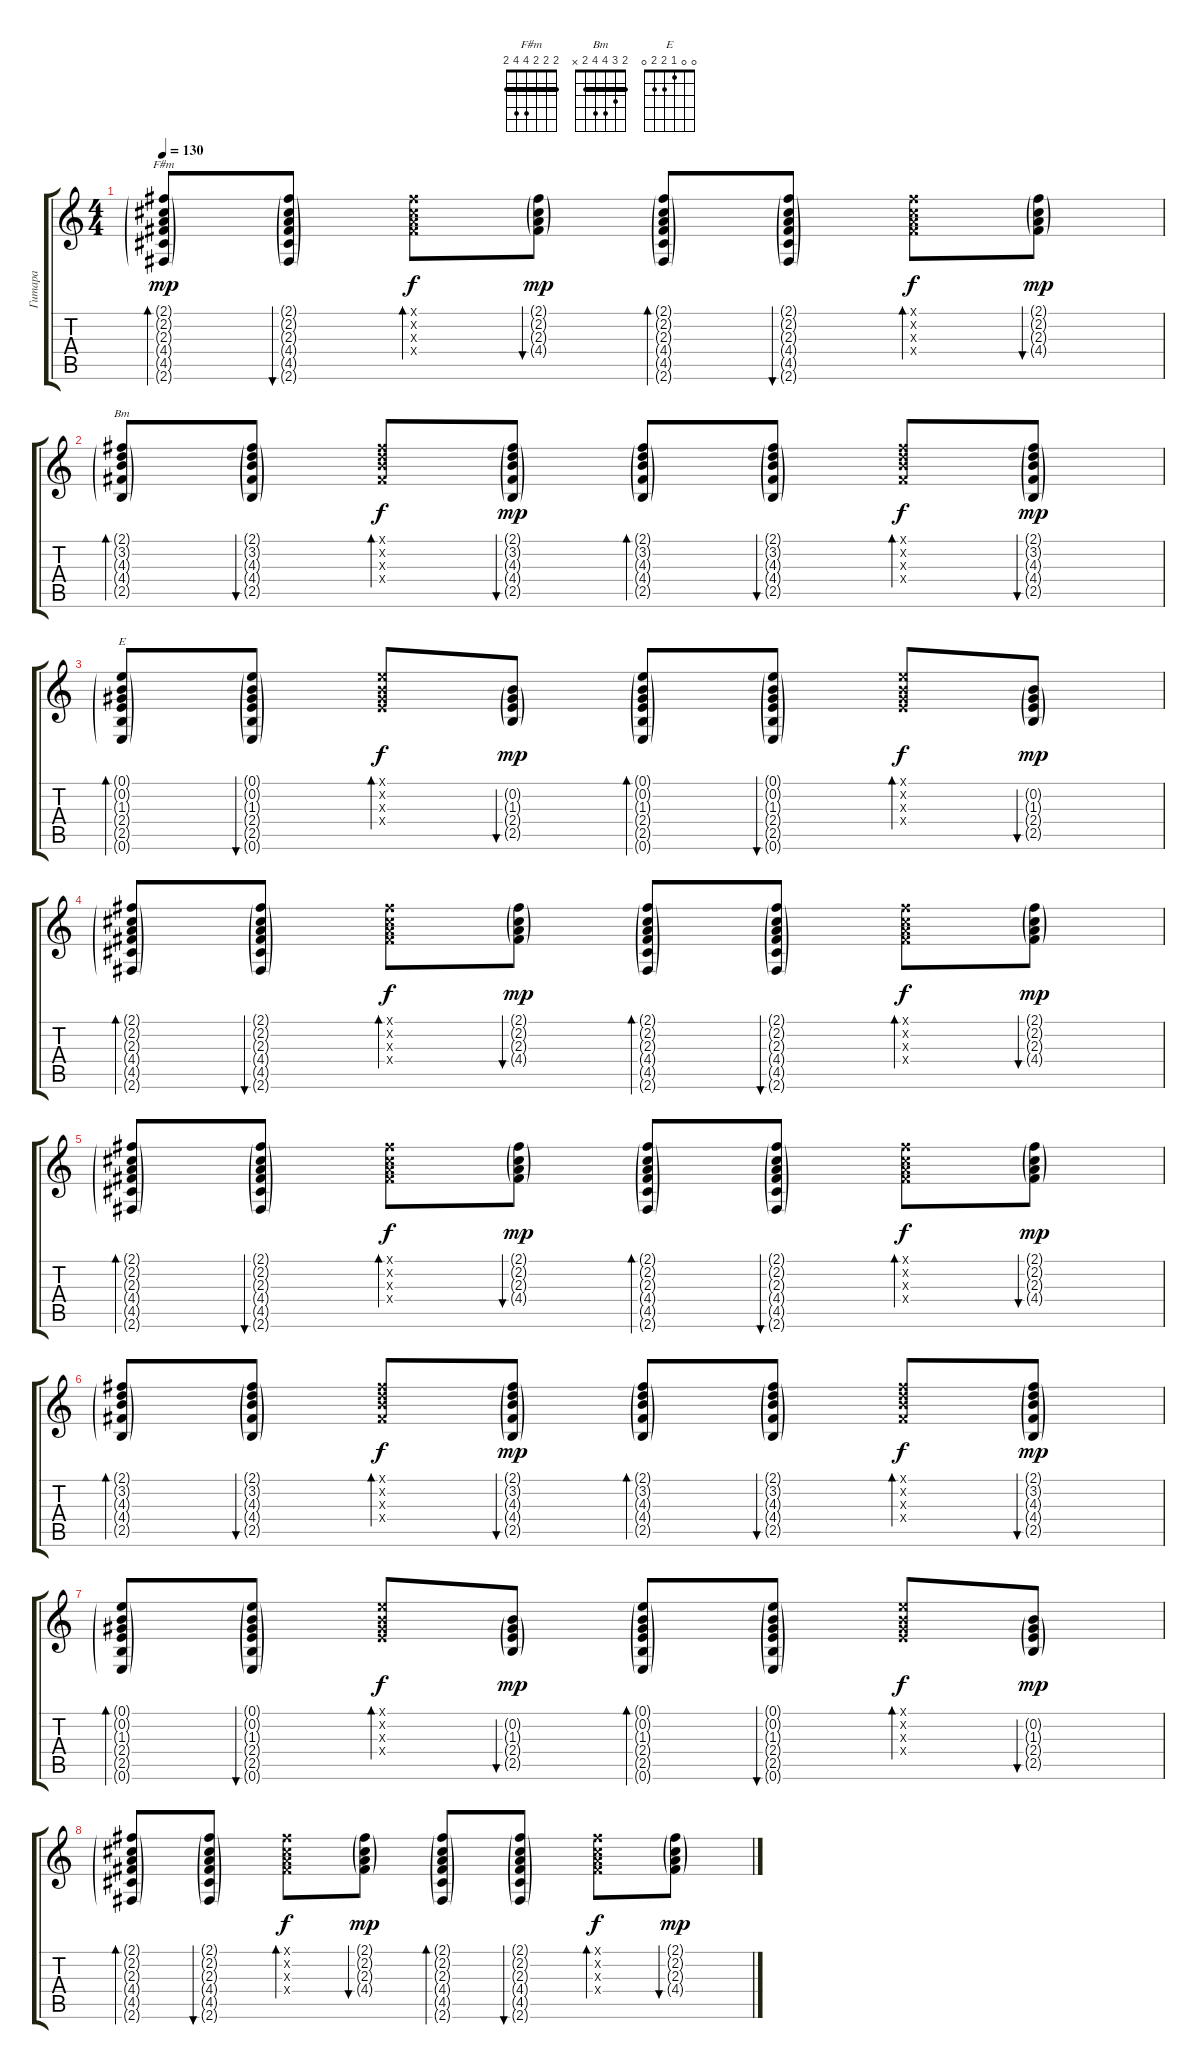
\track ("Гитара" "Гитара") {instrument acousticguitarsteel}
\staff {score tabs}
\tuning (E4 B3 G3 D3 A2 E2) {hide}
\chord ("F#m" 2 2 2 4 4 2) {barre 2}
\chord ("Bm" 2 3 4 4 2 x) {barre 2}
\chord ("E" 0 0 1 2 2 0)
\ts (4 4)
\tempo 130
\clef g2
\ks c
(2.1{g} 2.2{g} 2.3{g} 4.4{g} 4.5{g} 2.6{g}).8{bd 30 ch "F#m" dy mp} (2.1{g} 2.2{g} 2.3{g} 4.4{g} 4.5{g} 2.6{g}).8{bu 30} (2.1{x} 2.2{x} 2.3{x} 4.4{x}).8{bd 30 dy f} (2.1{g} 2.2{g} 2.3{g} 4.4{g}).8{bu 30 dy mp} (2.1{g} 2.2{g} 2.3{g} 4.4{g} 4.5{g} 2.6{g}).8{bd 30} (2.1{g} 2.2{g} 2.3{g} 4.4{g} 4.5{g} 2.6{g}).8{bu 30} (2.1{x} 2.2{x} 2.3{x} 4.4{x}).8{bd 30 dy f} (2.1{g} 2.2{g} 2.3{g} 4.4{g}).8{bu 30 dy mp} |
(2.1{g} 3.2{g} 4.3{g} 4.4{g} 2.5{g}).8{bd 30 ch "Bm"} (2.1{g} 3.2{g} 4.3{g} 4.4{g} 2.5{g}).8{bu 30} (2.1{x} 3.2{x} 4.3{x} 4.4{x}).8{bd 30 dy f} (2.1{g} 3.2{g} 4.3{g} 4.4{g} 2.5{g}).8{bu 30 dy mp} (2.1{g} 3.2{g} 4.3{g} 4.4{g} 2.5{g}).8{bd 30} (2.1{g} 3.2{g} 4.3{g} 4.4{g} 2.5{g}).8{bu 30} (2.1{x} 3.2{x} 4.3{x} 4.4{x}).8{bd 30 dy f} (2.1{g} 3.2{g} 4.3{g} 4.4{g} 2.5{g}).8{bu 30 dy mp} |
(0.1{g} 0.2{g} 1.3{g} 2.4{g} 2.5{g} 0.6{g}).8{bd 30 ch "E"} (0.1{g} 0.2{g} 1.3{g} 2.4{g} 2.5{g} 0.6{g}).8{bu 30} (0.1{x} 0.2{x} 1.3{x} 2.4{x}).8{bd 30 dy f} (0.2{g} 1.3{g} 2.4{g} 2.5{g}).8{bu 30 dy mp} (0.1{g} 0.2{g} 1.3{g} 2.4{g} 2.5{g} 0.6{g}).8{bd 30} (0.1{g} 0.2{g} 1.3{g} 2.4{g} 2.5{g} 0.6{g}).8{bu 30} (0.1{x} 0.2{x} 1.3{x} 2.4{x}).8{bd 30 dy f} (0.2{g} 1.3{g} 2.4{g} 2.5{g}).8{bu 30 dy mp} |
(2.1{g} 2.2{g} 2.3{g} 4.4{g} 4.5{g} 2.6{g}).8{bd 30} (2.1{g} 2.2{g} 2.3{g} 4.4{g} 4.5{g} 2.6{g}).8{bu 30} (2.1{x} 2.2{x} 2.3{x} 4.4{x}).8{bd 30 dy f} (2.1{g} 2.2{g} 2.3{g} 4.4{g}).8{bu 30 dy mp} (2.1{g} 2.2{g} 2.3{g} 4.4{g} 4.5{g} 2.6{g}).8{bd 30} (2.1{g} 2.2{g} 2.3{g} 4.4{g} 4.5{g} 2.6{g}).8{bu 30} (2.1{x} 2.2{x} 2.3{x} 4.4{x}).8{bd 30 dy f} (2.1{g} 2.2{g} 2.3{g} 4.4{g}).8{bu 30 dy mp} |
(2.1{g} 2.2{g} 2.3{g} 4.4{g} 4.5{g} 2.6{g}).8{bd 30} (2.1{g} 2.2{g} 2.3{g} 4.4{g} 4.5{g} 2.6{g}).8{bu 30} (2.1{x} 2.2{x} 2.3{x} 4.4{x}).8{bd 30 dy f} (2.1{g} 2.2{g} 2.3{g} 4.4{g}).8{bu 30 dy mp} (2.1{g} 2.2{g} 2.3{g} 4.4{g} 4.5{g} 2.6{g}).8{bd 30} (2.1{g} 2.2{g} 2.3{g} 4.4{g} 4.5{g} 2.6{g}).8{bu 30} (2.1{x} 2.2{x} 2.3{x} 4.4{x}).8{bd 30 dy f} (2.1{g} 2.2{g} 2.3{g} 4.4{g}).8{bu 30 dy mp} |
(2.1{g} 3.2{g} 4.3{g} 4.4{g} 2.5{g}).8{bd 30} (2.1{g} 3.2{g} 4.3{g} 4.4{g} 2.5{g}).8{bu 30} (2.1{x} 3.2{x} 4.3{x} 4.4{x}).8{bd 30 dy f} (2.1{g} 3.2{g} 4.3{g} 4.4{g} 2.5{g}).8{bu 30 dy mp} (2.1{g} 3.2{g} 4.3{g} 4.4{g} 2.5{g}).8{bd 30} (2.1{g} 3.2{g} 4.3{g} 4.4{g} 2.5{g}).8{bu 30} (2.1{x} 3.2{x} 4.3{x} 4.4{x}).8{bd 30 dy f} (2.1{g} 3.2{g} 4.3{g} 4.4{g} 2.5{g}).8{bu 30 dy mp} |
(0.1{g} 0.2{g} 1.3{g} 2.4{g} 2.5{g} 0.6{g}).8{bd 30} (0.1{g} 0.2{g} 1.3{g} 2.4{g} 2.5{g} 0.6{g}).8{bu 30} (0.1{x} 0.2{x} 1.3{x} 2.4{x}).8{bd 30 dy f} (0.2{g} 1.3{g} 2.4{g} 2.5{g}).8{bu 30 dy mp} (0.1{g} 0.2{g} 1.3{g} 2.4{g} 2.5{g} 0.6{g}).8{bd 30} (0.1{g} 0.2{g} 1.3{g} 2.4{g} 2.5{g} 0.6{g}).8{bu 30} (0.1{x} 0.2{x} 1.3{x} 2.4{x}).8{bd 30 dy f} (0.2{g} 1.3{g} 2.4{g} 2.5{g}).8{bu 30 dy mp} |
(2.1{g} 2.2{g} 2.3{g} 4.4{g} 4.5{g} 2.6{g}).8{bd 30} (2.1{g} 2.2{g} 2.3{g} 4.4{g} 4.5{g} 2.6{g}).8{bu 30} (2.1{x} 2.2{x} 2.3{x} 4.4{x}).8{bd 30 dy f} (2.1{g} 2.2{g} 2.3{g} 4.4{g}).8{bu 30 dy mp} (2.1{g} 2.2{g} 2.3{g} 4.4{g} 4.5{g} 2.6{g}).8{bd 30} (2.1{g} 2.2{g} 2.3{g} 4.4{g} 4.5{g} 2.6{g}).8{bu 30} (2.1{x} 2.2{x} 2.3{x} 4.4{x}).8{bd 30 dy f} (2.1{g} 2.2{g} 2.3{g} 4.4{g}).8{bu 30 dy mp}
